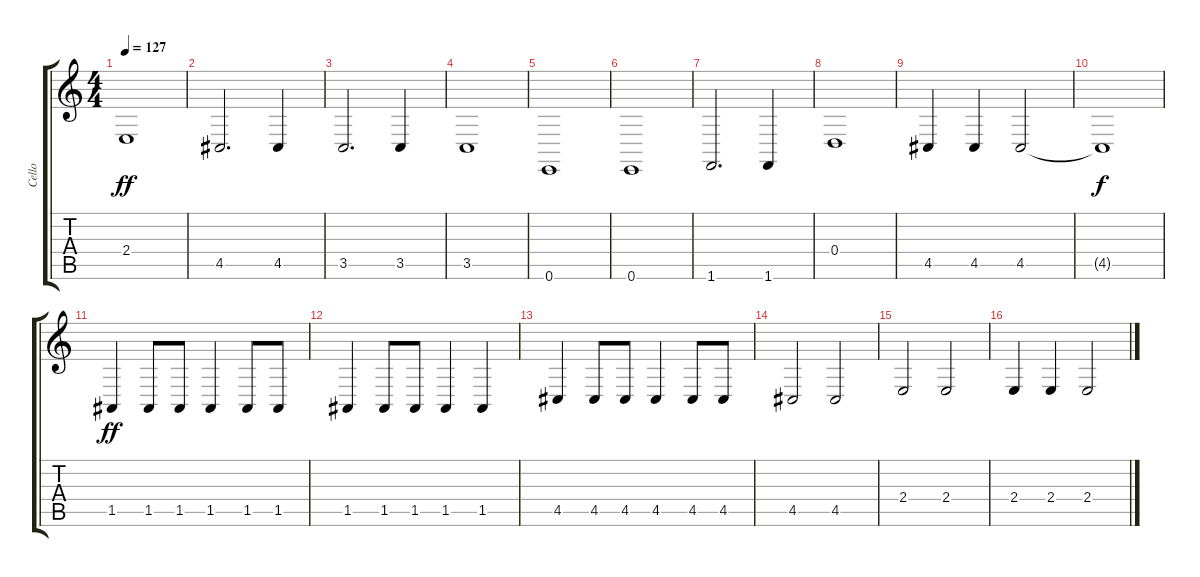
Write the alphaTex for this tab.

\track ("Cello" "Cello") {instrument stringensemble1}
\staff {score tabs}
\tuning (E4 B3 G3 D3 A2 E2) {hide}
\ts (4 4)
\tempo 127
\clef g2
\ks c
2.4.1{dy ff} |
4.5.2{d} 4.5.4 |
3.5.2{d} 3.5.4 |
3.5.1 |
0.6.1 |
0.6.1 |
1.6.2{d} 1.6.4 |
0.4.1 |
4.5.4 4.5.4 4.5.2 |
4.5{t}.1{dy f} |
1.5.4{dy ff} 1.5.8 1.5.8 1.5.4 1.5.8 1.5.8 |
1.5.4 1.5.8 1.5.8 1.5.4 1.5.4 |
4.5.4 4.5.8 4.5.8 4.5.4 4.5.8 4.5.8 |
4.5.2 4.5.2 |
2.4.2 2.4.2 |
2.4.4 2.4.4 2.4.2
